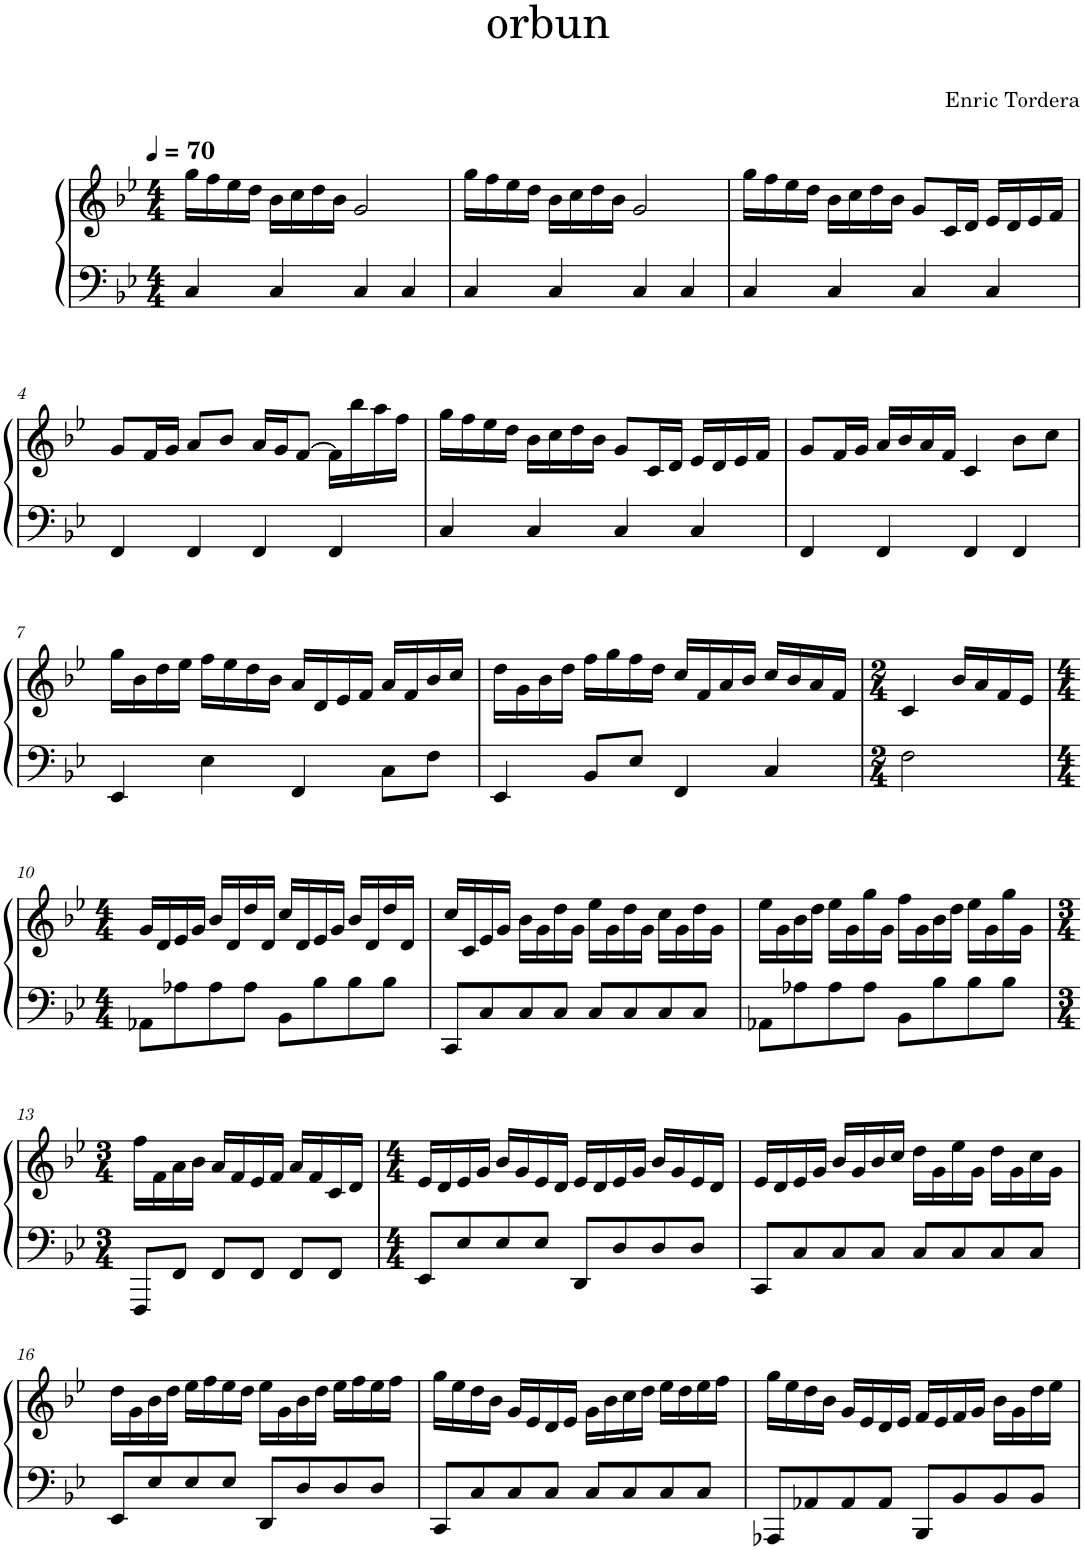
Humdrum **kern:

**kern	**kern
*part1	*part1
*staff2	*staff1
*I"Piano	*
*I'Pno.	*
*clefF4	*clefG2
*k[b-e-]	*k[b-e-]
*M4/4	*M4/4
*MM70	*MM70
=1	=1
4C/	16gg\LL
.	16ff\
.	16ee-\
.	16dd\JJ
4C/	16b-\LL
.	16cc\
.	16dd\
.	16b-\JJ
4C/	2g/
4C/	.
=2	=2
4C/	16gg\LL
.	16ff\
.	16ee-\
.	16dd\JJ
4C/	16b-\LL
.	16cc\
.	16dd\
.	16b-\JJ
4C/	2g/
4C/	.
=3	=3
4C/	16gg\LL
.	16ff\
.	16ee-\
.	16dd\JJ
4C/	16b-\LL
.	16cc\
.	16dd\
.	16b-\JJ
4C/	8g/L
.	16c/L
.	16d/JJ
4C/	16e-/LL
.	16d/
.	16e-/
.	16f/JJ
!!LO:LB:g=z
=4	=4
4FF/	8g/L
.	16f/L
.	16g/JJ
4FF/	8a/L
.	8b-/J
4FF/	16a/LL
.	16g/J
.	[8f/J
4FF/	16f\LL]
.	16bb-\
.	16aa\
.	16ff\JJ
=5	=5
4C/	16gg\LL
.	16ff\
.	16ee-\
.	16dd\JJ
4C/	16b-\LL
.	16cc\
.	16dd\
.	16b-\JJ
4C/	8g/L
.	16c/L
.	16d/JJ
4C/	16e-/LL
.	16d/
.	16e-/
.	16f/JJ
=6	=6
4FF/	8g/L
.	16f/L
.	16g/JJ
4FF/	16a/LL
.	16b-/
.	16a/
.	16f/JJ
4FF/	4c/
4FF/	8b-\L
.	8cc\J
!!LO:LB:g=z
=7	=7
4EE-/	16gg\LL
.	16b-\
.	16dd\
.	16ee-\JJ
4E-\	16ff\LL
.	16ee-\
.	16dd\
.	16b-\JJ
4FF/	16a/LL
.	16d/
.	16e-/
.	16f/JJ
8C\L	16a/LL
.	16f/
8F\J	16b-/
.	16cc/JJ
=8	=8
4EE-/	16dd\LL
.	16g\
.	16b-\
.	16dd\JJ
8BB-/L	16ff\LL
.	16gg\
8E-/J	16ff\
.	16dd\JJ
4FF/	16cc/LL
.	16f/
.	16a/
.	16b-/JJ
4C/	16cc/LL
.	16b-/
.	16a/
.	16f/JJ
=9	=9
*M2/4	*M2/4
2F\	4c/
.	16b-/LL
.	16a/
.	16f/
.	16e-/JJ
!!LO:LB:g=z
=10	=10
*M4/4	*M4/4
8AA-X\L	16g/LL
.	16d/
8A-X\	16e-/
.	16g/JJ
8A-\	16b-/LL
.	16d/
8A-\J	16dd/
.	16d/JJ
8BB-\L	16cc/LL
.	16d/
8B-\	16e-/
.	16g/JJ
8B-\	16b-/LL
.	16d/
8B-\J	16dd/
.	16d/JJ
=11	=11
8CC/L	16cc/LL
.	16c/
8C/	16e-/
.	16g/JJ
8C/	16b-\LL
.	16g\
8C/J	16dd\
.	16g\JJ
8C/L	16ee-\LL
.	16g\
8C/	16dd\
.	16g\JJ
8C/	16cc\LL
.	16g\
8C/J	16dd\
.	16g\JJ
=12	=12
8AA-X\L	16ee-\LL
.	16g\
8A-X\	16b-\
.	16dd\JJ
8A-\	16ee-\LL
.	16g\
8A-\J	16gg\
.	16g\JJ
8BB-\L	16ff\LL
.	16g\
8B-\	16b-\
.	16dd\JJ
8B-\	16ee-\LL
.	16g\
8B-\J	16gg\
.	16g\JJ
!!LO:LB:g=z
=13	=13
*M3/4	*M3/4
8FFF/L	16ff\LL
.	16f\
8FF/J	16a\
.	16b-\JJ
8FF/L	16a/LL
.	16f/
8FF/J	16e-/
.	16f/JJ
8FF/L	16a/LL
.	16f/
8FF/J	16c/
.	16d/JJ
=14	=14
*M4/4	*M4/4
8EE-/L	16e-/LL
.	16d/
8E-/	16e-/
.	16g/JJ
8E-/	16b-/LL
.	16g/
8E-/J	16e-/
.	16d/JJ
8DD/L	16e-/LL
.	16d/
8D/	16e-/
.	16g/JJ
8D/	16b-/LL
.	16g/
8D/J	16e-/
.	16d/JJ
=15	=15
8CC/L	16e-/LL
.	16d/
8C/	16e-/
.	16g/JJ
8C/	16b-/LL
.	16g/
8C/J	16b-/
.	16cc/JJ
8C/L	16dd\LL
.	16g\
8C/	16ee-\
.	16g\JJ
8C/	16dd\LL
.	16g\
8C/J	16cc\
.	16g\JJ
!!LO:LB:g=z
=16	=16
8EE-/L	16dd\LL
.	16g\
8E-/	16b-\
.	16dd\JJ
8E-/	16ee-\LL
.	16ff\
8E-/J	16ee-\
.	16dd\JJ
8DD/L	16ee-\LL
.	16g\
8D/	16b-\
.	16dd\JJ
8D/	16ee-\LL
.	16ff\
8D/J	16ee-\
.	16ff\JJ
=17	=17
8CC/L	16gg\LL
.	16ee-\
8C/	16dd\
.	16b-\JJ
8C/	16g/LL
.	16e-/
8C/J	16d/
.	16e-/JJ
8C/L	16g\LL
.	16b-\
8C/	16cc\
.	16dd\JJ
8C/	16ee-\LL
.	16dd\
8C/J	16ee-\
.	16ff\JJ
=18	=18
8AAA-X/L	16gg\LL
.	16ee-\
8AA-X/	16dd\
.	16b-\JJ
8AA-/	16g/LL
.	16e-/
8AA-/J	16d/
.	16e-/JJ
8BBB-/L	16f/LL
.	16e-/
8BB-/	16f/
.	16g/JJ
8BB-/	16b-\LL
.	16g\
8BB-/J	16dd\
.	16ee-\JJ
=	=
*-	*-
